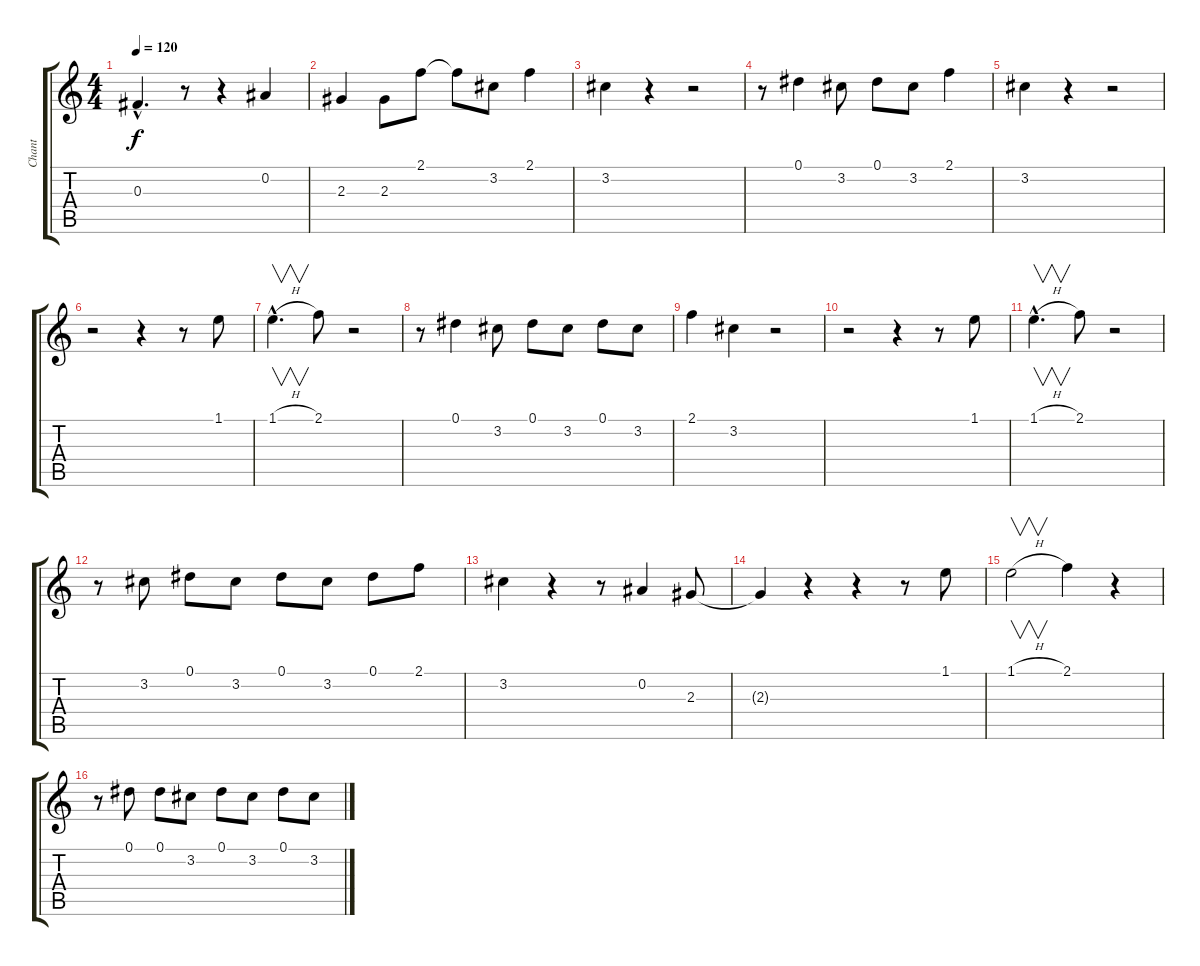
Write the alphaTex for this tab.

\track ("Chant" "Chant") {instrument distortionguitar}
\staff {score tabs}
\tuning (Eb4 Bb3 Gb3 Db3 Ab2 Eb2) {hide}
\ts (4 4)
\tempo 120
\clef g2
\ks c
0.3{hac}.4{d dy f} r.8 r.4 0.2.4 |
2.3.4 2.3.8 2.1.8 2.1{t}.8 3.2.8 2.1.4 |
3.2.4 r.4 r.2 |
r.8 0.1.4 3.2.8 0.1.8 3.2.8 2.1.4 |
3.2.4 r.4 r.2 |
r.2 r.4 r.8 1.1.8 |
1.1{h hac}.4{v d} 2.1.8 r.2 |
r.8 0.1.4 3.2.8 0.1.8 3.2.8 0.1.8 3.2.8 |
2.1.4 3.2.4 r.2 |
r.2 r.4 r.8 1.1.8 |
1.1{h hac}.4{v d} 2.1.8 r.2 |
r.8 3.2.8 0.1.8 3.2.8 0.1.8 3.2.8 0.1.8 2.1.8 |
3.2.4 r.4 r.8 0.2.4 2.3.8 |
2.3{t}.4 r.4 r.4 r.8 1.1.8 |
1.1{h}.2{v} 2.1.4 r.4 |
r.8 0.1.8 0.1.8 3.2.8 0.1.8 3.2.8 0.1.8 3.2.8
